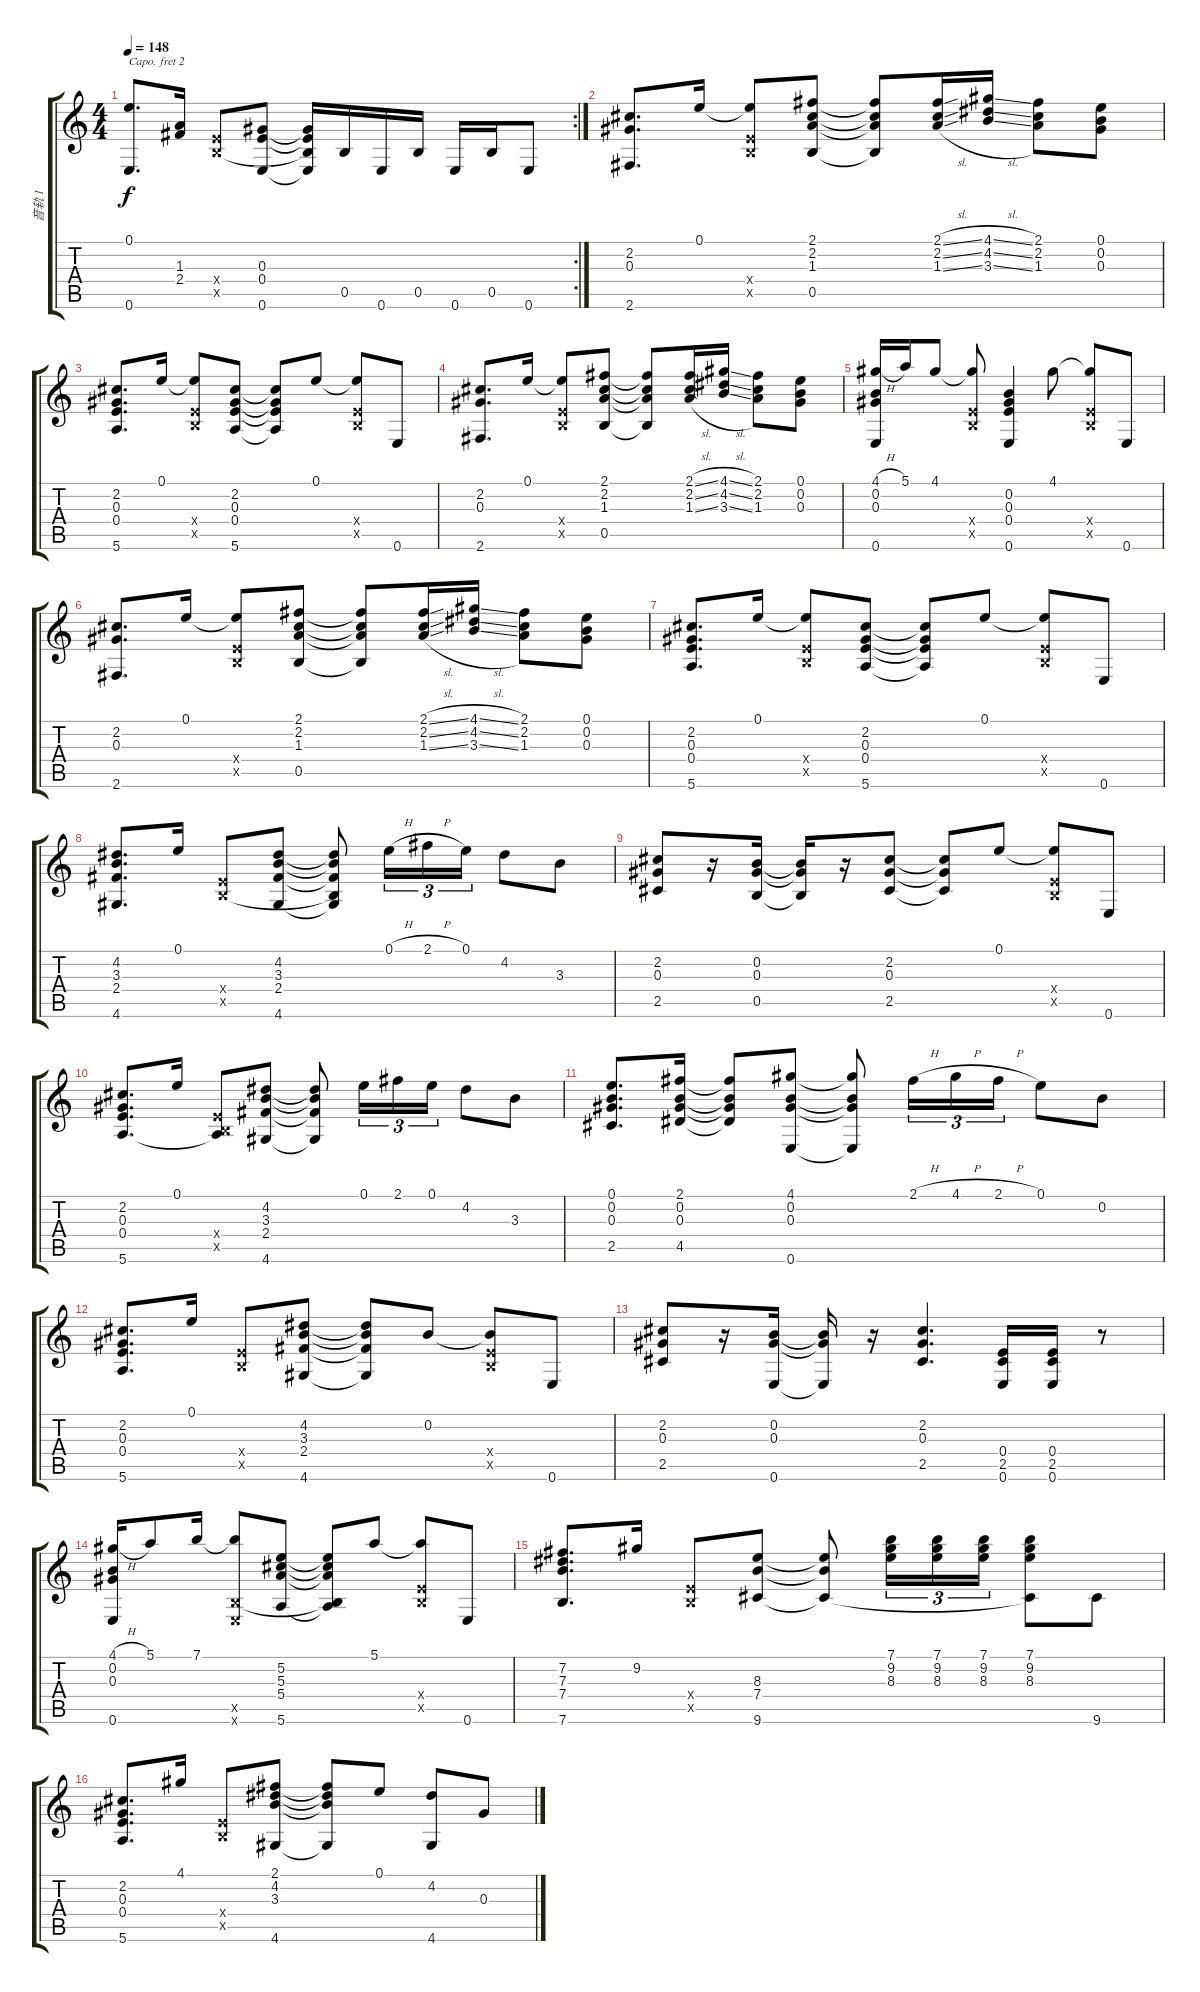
\track ("音轨 1" "音轨 1") {instrument acousticguitarsteel}
\staff {score tabs}
\capo 2
\tuning (D4 A3 Gb3 D3 A2 D2) {hide}
\rc 2
\ts (4 4)
\tempo 148
\clef g2
\ks c
(0.1 0.6).8{d dy f} (1.3 2.4).16 (0.4{x} 0.5{x}).8 (0.3 0.4 0.6).8 (0.3{t} 0.4{t} 0.5{t} 0.6{t}).16 0.5.16 0.6.16 0.5.16 0.6.16 0.5.16 0.6.8 |
(2.2 0.3 2.6).8{d} 0.1.16 (0.1{t} 0.4{x} 0.5{x}).8 (2.1 2.2 1.3 0.5).8 (2.1{t} 2.2{t} 1.3{t} 0.5{t}).8 (2.1{sl} 2.2{sl} 1.3{sl}).16 (4.1{sl} 4.2{sl} 3.3{sl}).16 (2.1 2.2 1.3).8 (0.1 0.2 0.3).8 |
(2.2 0.3 0.4 5.6).8{d} 0.1.16 (0.1{t} 0.4{x} 0.5{x}).8 (2.2 0.3 0.4 5.6).8 (2.2{t} 0.3{t} 0.4{t} 5.6{t}).8 0.1.8 (0.1{t} 0.4{x} 0.5{x}).8 0.6.8 |
(2.2 0.3 2.6).8{d} 0.1.16 (0.1{t} 0.4{x} 0.5{x}).8 (2.1 2.2 1.3 0.5).8 (2.1{t} 2.2{t} 1.3{t} 0.5{t}).8 (2.1{sl} 2.2{sl} 1.3{sl}).16 (4.1{sl} 4.2{sl} 3.3{sl}).16 (2.1 2.2 1.3).8 (0.1 0.2 0.3).8 |
(4.1{h} 0.2 0.3 0.6).16 5.1.16 4.1.8 (4.1{t} 0.4{x} 0.5{x}).8 (0.2 0.3 0.4 0.6).4 4.1.8 (4.1{t} 0.4{x} 0.5{x}).8 0.6.8 |
(2.2 0.3 2.6).8{d} 0.1.16 (0.1{t} 0.4{x} 0.5{x}).8 (2.1 2.2 1.3 0.5).8 (2.1{t} 2.2{t} 1.3{t} 0.5{t}).8 (2.1{sl} 2.2{sl} 1.3{sl}).16 (4.1{sl} 4.2{sl} 3.3{sl}).16 (2.1 2.2 1.3).8 (0.1 0.2 0.3).8 |
(2.2 0.3 0.4 5.6).8{d} 0.1.16 (0.1{t} 0.4{x} 0.5{x}).8 (2.2 0.3 0.4 5.6).8 (2.2{t} 0.3{t} 0.4{t} 5.6{t}).8 0.1.8 (0.1{t} 0.4{x} 0.5{x}).8 0.6.8 |
(4.2 3.3 2.4 4.6).8{d} 0.1.16 (0.4{x} 0.5{x}).8 (4.2 3.3 2.4 4.6).8 (4.2{t} 3.3{t} 2.4{t} 0.5{t} 4.6{t}).8 0.1{h}.16{tu (3 2)} 2.1{h}.16{tu (3 2)} 0.1.16{tu (3 2)} 4.2.8 3.3.8 |
(2.2 0.3 2.5).8 r.16 (0.2 0.3 0.5).16 (0.2{t} 0.3{t} 0.5{t}).16 r.16 (2.2 0.3 2.5).8 (2.2{t} 0.3{t} 2.5{t}).8 0.1.8 (0.1{t} 0.4{x} 0.5{x}).8 0.6.8 |
(2.2 0.3 0.4 5.6).8{d} 0.1.16 (0.4{x} 0.5{x} 5.6{t}).8 (4.2 3.3 2.4 4.6).8 (4.2{t} 3.3{t} 2.4{t} 4.6{t}).8 0.1.16{tu (3 2)} 2.1.16{tu (3 2)} 0.1.16{tu (3 2)} 4.2.8 3.3.8 |
(0.1 0.2 0.3 2.5).8{d} (2.1 0.2 0.3 4.5).16 (2.1{t} 0.2{t} 0.3{t} 4.5{t}).8 (4.1 0.2 0.3 0.6).8 (4.1{t} 0.2{t} 0.3{t} 0.6{t}).8 2.1{h}.16{tu (3 2)} 4.1{h}.16{tu (3 2)} 2.1{h}.16{tu (3 2)} 0.1.8 0.2.8 |
(2.2 0.3 0.4 5.6).8{d} 0.1.16 (0.4{x} 0.5{x}).8 (4.2 3.3 2.4 4.6).8 (4.2{t} 3.3{t} 2.4{t} 4.6{t}).8 0.2.8 (0.2{t} 0.4{x} 0.5{x}).8 0.6.8 |
(2.2 0.3 2.5).8 r.16 (0.2 0.3 0.6).16 (0.2{t} 0.3{t} 0.6{t}).16 r.16 (2.2 0.3 2.5).4{d} (0.4 2.5 0.6).16 (0.4 2.5 0.6).16 r.8 |
(4.1{h} 0.2 0.3 0.6).16 5.1.8 7.1.16 (7.1{t} 0.5{x} 0.6{x}).8 (5.2 5.3 5.4 5.6).8 (5.2{t} 5.3{t} 5.4{t} 0.5{t} 5.6{t}).8 5.1.8 (5.1{t} 0.4{x} 0.5{x}).8 0.6.8 |
(7.2 7.3 7.4 7.6).8{d} 9.2.16 (0.4{x} 0.5{x}).8 (8.3 7.4 9.6).8 (8.3{t} 7.4{t} 9.6{t}).8 (7.1 9.2 8.3).16{tu (3 2)} (7.1 9.2 8.3).16{tu (3 2)} (7.1 9.2 8.3).16{tu (3 2)} (7.1 9.2 8.3 9.6{t}).8 9.6.8 |
(2.2 0.3 0.4 5.6).8{d} 4.1.16 (0.4{x} 0.5{x}).8 (2.1 4.2 3.3 4.6).8 (2.1{t} 4.2{t} 3.3{t} 4.6{t}).8 0.1.8 (4.2 4.6).8 0.3.8
